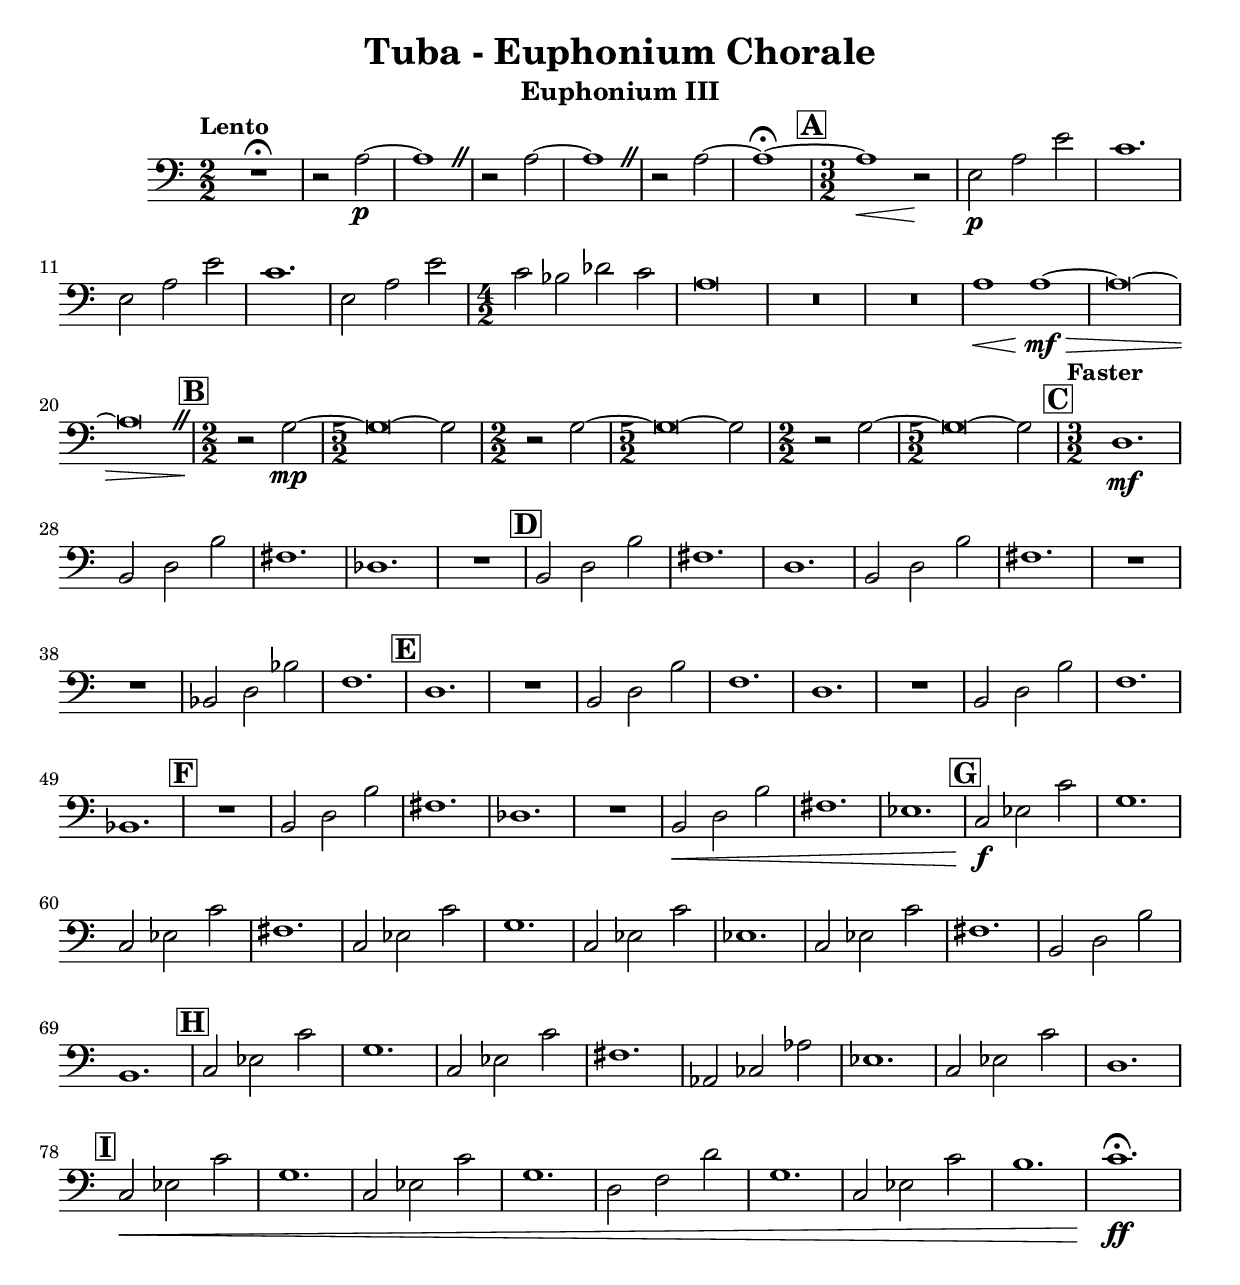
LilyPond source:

\version "2.18.2"
\language "english"

\header {
  title = "Tuba - Euphonium Chorale"
  instrument = "Euphonium III"
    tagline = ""
}

euphthree = 
  \relative c' {
    \clef "bass"
    \time 2/2
    \numericTimeSignature
    
    \override Score.RehearsalMark.outside-staff-priority = #1
    \override BreathingSign.text = \markup { \musicglyph #"scripts.caesura.straight" }
    \set Score.markFormatter = #format-mark-box-alphabet
    
    R1\fermataMarkup | r2 a~\p | a1 \breathe | r2 a~ | a1 \breathe | r2 a~ | a1~ \fermata  |
    
    \time 3/2
    
    a\< r2\! | e2\p a e' | c1. | e,2 a e' |c1. | e,2 a e' |
    
    \time 4/2
    
    c2 bf df c | a\breve | R\breve*2 | a1\< a~\mf\> | a\breve~ | a\breve\breathe  |
    
    \time 2/2 r2\! g\mp~ | \time 5/2 g\breve~ g2 |
    
    \time 2/2 r2\! g~ | \time 5/2 g\breve~ g2 |
    
    \time 2/2 r2\! g~ | \time 5/2 g\breve~ g2 |
    
    \time 3/2 d1.\mf | b2 d b' | fs1. | df | R | b2 d b' | fs1. | d | 
    b2 d b' | fs1. | R | R | bf,2 d bf' | f1. |
    
    d | R | b2 d b' | f1. | d | R | b2 d b' | f1. | bf,
    
    | R | b2 d b' | fs1. | df | 
    R | b2\< d b' | fs1. | ef | 
    
    % Transposed Reiteration
    c2\f ef c' | g1. | c,2 ef c' | fs,1. | c2 ef c' | g1. | c,2 ef c' | ef,1. | 
    c2 ef c' | fs,1. | b,2 d b' | b,1. | 
    
    c2 ef c' | g1. | c,2 ef c' | fs,1. | af,2 cf af' | ef1. | c2 ef c' | d,1. |
    
    c2\< ef c' | g1. | c,2 ef c' | g1. | d2 f d' | g,1. | c,2 ef c' | b1. | c\ff\fermata |
    %d1. | b2 d b' | fs1. | df | R1.*2 | b2 d b' | f1. | bf,
  }
  
{\new Staff 
 <<
   \new Voice %\version "2.18.2"
%\language "english"
{

\override Score.RehearsalMark.outside-staff-priority = #1

\tempo "Lento"
s1 * 7 \mark \default 
s1. * 6 s\breve * 7 \mark \default
s2 * 3 s1 * 3 s\breve * 3 \mark \default \tempo "Faster"
s1. * 5 \mark \default
s1. * 9 \mark \default
s1. * 9 \mark \default
s1. * 8 \mark \default 
s1. * 12 \mark \default
s1. * 8 \mark \default

}

   \euphthree
  >>
}